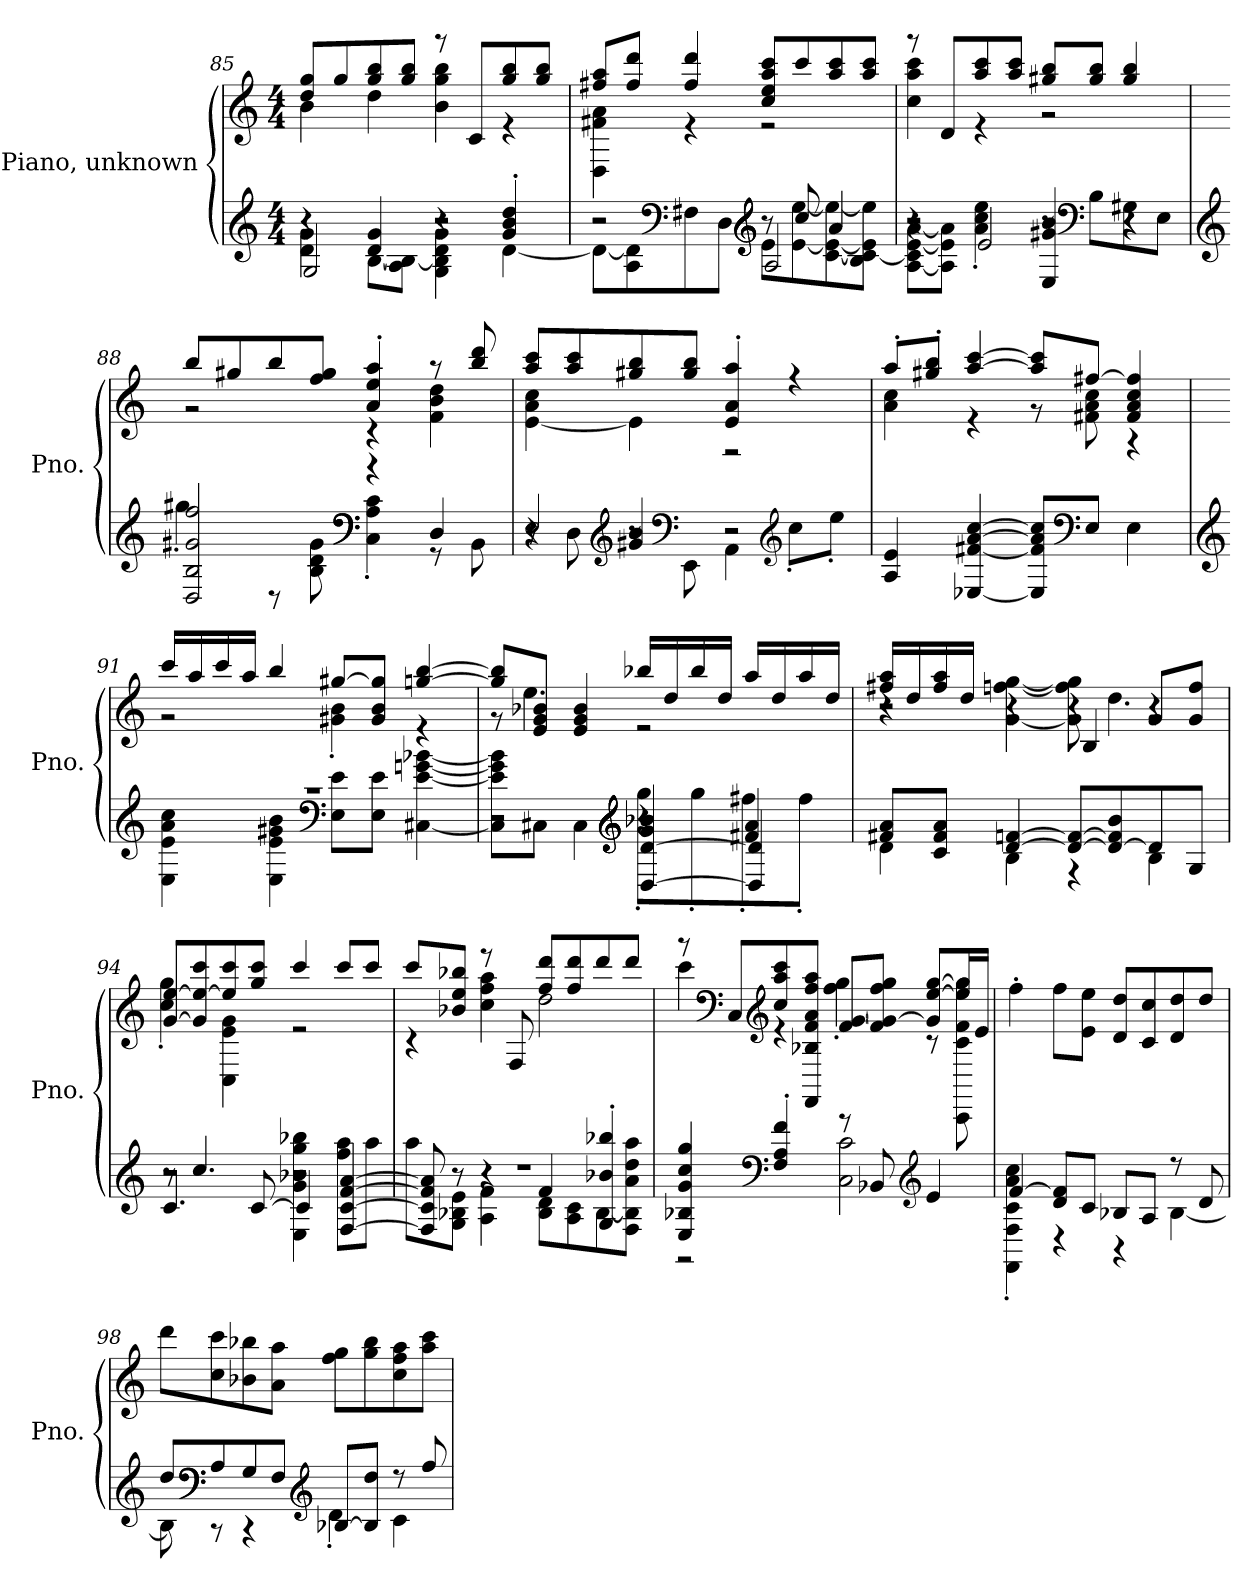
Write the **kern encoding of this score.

**kern	**kern
*part1	*part1
*staff2	*staff1
*I"Piano, unknown	*
*I'Pno.	*
*clefG2	*clefG2
*k[]	*k[]
*M4/4	*M4/4
=85	=85
*^	*^
*	*^	*	*
4r	4d\ 4g\	2G/	8dd/ 8gg/L	4b\
.	.	.	8gg/	.
4d/ 4g/	[8B\L	.	8gg/ 8bb/	4dd\
.	8A\ 8B\_J	.	8gg/ 8bb/J	.
4r	4G\ 4B\] 4d\ 4g\	2r	8r	4b\ 4gg\ 4bb\
.	.	.	8c/L	.
4g/' 4b/' 4dd/'	[4d\	.	8gg/ 8bb/	4r
.	.	.	8gg/ 8bb/J	.
!!LO:PB:g=z	!!
=86	=86	=86	=86	=86
2r	8d\L_	2r	8ff#X/ 8aa/L	4D\ 4f#X\ 4a\
.	8A\ 8d\]	.	8ff#/ 8ddd/J	.
*clefF4	*	*	*	*
.	8F#X\	.	4ff#/ 4ddd/	4r
.	8D\J	.	.	.
*clefG2	*	*	*	*
8r	8e\L	2A/	8cc/ 8ee/ 8aa/ 8ccc/L	2r
8cc/	[8e\ [8ee\	.	8ccc/	.
4a/	[8c\ 8e\_ 8ee\_	.	8aa/ 8ccc/	.
.	8B\ 8c\_ 8e\] 8ee\]J	.	8aa/ 8ccc/J	.
=87	=87	=87	=87	=87
2r	[8A\ 8c\] [8e\ [8a\L	4r	8r	4cc\ 4aa\ 4ccc\
.	8A\] 8e\] 8a\]J	.	8d/L	.
.	4a\' 4cc\' 4ee\'	2e/	8aa/ 8ccc/	4r
.	.	.	8aa/ 8ccc/J	.
4E/ 4g#X/ 4b/	8r	.	8gg#X/ 8bb/L	2r
*clefF4	*	*	*	*
.	8B\L	.	8gg#/ 8bb/J	.
4r	8G#X\	4r	4gg#/ 4bb/	.
.	8E\J	.	.	.
*v	*v	*v	*	*
=88	=88	=88
*clefG2	*	*
*^	*	*
2D/ 2B/ 2g#X/ 2ff/	4gg#X'\	8bb/L	2r
.	.	8gg#X/	.
.	8r	8bb/	.
.	8B\ 8d\ 8g#\	8ff/ 8gg#/J	.
*clefF4	*	*	*
4r	4C\' 4A\' 4c\'	4a/' 4ee/' 4aa/'	4r
4D/	8r	8r	4f\ 4b\ 4dd\
.	8BB\	8bb/ 8ddd/	.
!!LO:LB:g=z	!!
=89	=89	=89	=89
*	*^	*	*
4r	8r	2E/	8aa/ 8ccc/L	[4e\ 4a\ 4cc\
.	8D\	.	8aa/ 8ccc/	.
*clefG2	*	*	*	*
4g#X/ 4b/	8r	.	8gg#X/ 8bb/	4e\]
*clefF4	*	*	*	*
.	8EE\	.	8gg#/ 8bb/J	.
2r	4AA\	2r	4e/' 4a/' 4aa/'	2r
*clefG2	*	*	*	*
.	8cc'\L	.	4r	.
.	8ee'\J	.	.	.
*v	*v	*v	*	*
=90	=90	=90
4A/ 4e/	8aa'/L	4a\ 4cc\
.	8gg#X/' 8bb/'J	.
[4E-X/ [4f#X/ [4a/ [4cc/	[4aa/ [4ccc/	4r
8E-/] 8f#/] 8a/] 8cc/]L	8aa/] 8ccc/]L	8r
*clefF4	*	*
8E-/J	[8ff#X/J	8f#X\ 8a\ 8cc\
4E-\	4f#/ 4a/ 4cc/ 4ff#/]	4r
=91	=91	=91
*clefG2	*	*
*^	*	*
1r	4E\ 4e\ 4a\ 4cc\	16ccc/LL	2r
.	.	16aa/	.
.	.	16ccc/	.
.	.	16aa/JJ	.
.	4E\ 4e\ 4g#X\ 4b\	4bb/	.
*clefF4	*	*	*
.	8E\ 8e\L	[8gg#X/L	4g#X\' 4b\'
.	8E\ 8e\J	8g#/ 8b/ 8gg#/]J	.
.	[4C#X\ [4e\ [4gn\ [4b-X\	[4ggn/ [4bb/	4r
!!LO:LB:g=z	!!
=92	=92	=92	=92
*	*^	*	*
2r	8C#\] 8e\] 8g\] 8b-\]L	2r	8gg/] 8bb/]L	8r
.	8C#X\J	.	8e/ 8g/ 8b-X/J	4.ee\
.	4C#\	.	4e/ 4g/ 4b-/	.
*clefG2	*	*	*	*
4r	8gg'\L	[4D/ [4d/ 4g/ 4b-X/	16bb-X/LL	2r
.	.	.	16dd/	.
.	8gg'\	.	16bb-/	.
.	.	.	16dd/JJ	.
4f#X/ 4a/	8ff#X'\	4D/] 4d/]	16aa/LL	.
.	.	.	16dd/	.
.	8ff#'\J	.	16aa/	.
.	.	.	16dd/JJ	.
*	*v	*v	*	*
=93	=93	=93	=93
*	*	*	*^
8f#X/ 8a/L	4d\	16ff#X/ 16aa/LL	4r	2r
.	.	16dd/	.	.
8c/ 8f#/ 8a/J	.	16ff#/ 16aa/	.	.
.	.	16dd/JJ	.	.
[4d/ [4fn/	4B\	4r	[4g\ [4ffn\ [4gg\	.
8d/_ 8f/_L	4r	4r	8g\] 8ff\] 8gg\]	4B/
8d/_ 8f/] 8b/	.	.	4.dd\	.
8d/]	4B\	8g/L	.	4r
8G/J	.	8g/ 8ff/J	.	.
*	*	*	*v	*v
=94	=94	=94	=94
*	*^	*	*
8r	2r	4.c/	[8g/ [8ee/L	4cc\' 4gg\'
4.cc/	.	.	8g/] 8ee/_ 8ccc/	.
.	.	.	8ee/] 8ccc/	4C\ 4e\ 4g\
.	.	[8c/	8gg/ 8ccc/J	.
2r	4E\ 4g\ 4b-X\ 4gg\ 4bb-X\	4c/]	4ccc/	2r
.	8ff\ 8aa\L	[4F/ [4c/ [4f/ [4a/	8ccc/L	.
.	8aa\J	.	8ccc/J	.
!!LO:LB:g=z	!!
=95	=95	=95	=95	=95
1r	8aa\L	8F/] 8c/] 8f/] 8a/]	8ccc/L	4r
.	8G\ 8B-X\ 8e\J	8r	8b-X/ 8ee/ 8bb-X/J	.
.	4A\ 4f\	4r	8r	4cc\ 4ff\ 4aa\
.	.	.	8F/	.
.	8B-\ 8d\L	4f/	8ff/ 8ddd/L	2dd\
.	8A\ 8c\	.	8ff/ 8ddd/	.
.	[8B-\	4G/' 4b-X/' 4bb-X/'	8ddd/	.
.	8F\ 8B-\] 8a\ 8dd\ 8aa\J	.	8ddd/J	.
*	*v	*v	*	*
=96	=96	=96	=96
4E/ 4B-X/ 4g/ 4cc/ 4gg/	2r	8r	4ccc\
*	*	*clefF4	*
.	.	8C/L	.
*clefF4	*	*clefG2	*
4F/' 4A/' 4f/'	.	8cc/ 8aa/ 8ccc/	4r
.	.	8FF/ 8B-X/ 8f/ 8a/ 8ff/ 8aa/J	.
8r	2C\ 2c\	[8f/ [8g/L	4ff\' 4gg\'
8BB-X/	.	8f/] 8g/_ 8ff/ 8gg/J	.
*clefG2	*	*	*
4e/	.	8g/] [8ee/ [8gg/L	8r
.	.	16ee/] 16gg/]L	8CC\ 8c\ 8f\ 8ee\ 8gg\
.	.	16e/JJ	.
*	*	*v	*v
=97	=97	=97
[4f/	4FF\' 4F\' 4c\' 4a\' 4cc\'	4ff'\
8d/ 8f/]L	4r	8ff\L
8c/J	.	8e\ 8ee\J
8B-X/L	4r	8d/ 8dd/L
8A/J	.	8c/ 8cc/
8r	[4B-\	8d/ 8dd/
8d/	.	8dd/J
!!LO:LB:g=z
=98	=98	=98
8dd/L	8B-\]	8ddd\L
*clefF4	*	*
8A/	8r	8cc\ 8ccc\
8G/	4r	8b-X\ 8bb-X\
8F/J	.	8a\ 8aa\J
*clefG2	*	*
[8B-X/L	4d'\	8ff\ 8gg\L
8B-/] 8dd/J	.	8gg\ 8bb-\
8r	4c\	8cc\ 8ff\ 8aa\
8ff/	.	8aa\ 8ccc\J
*v	*v	*
=	=
*-	*-
